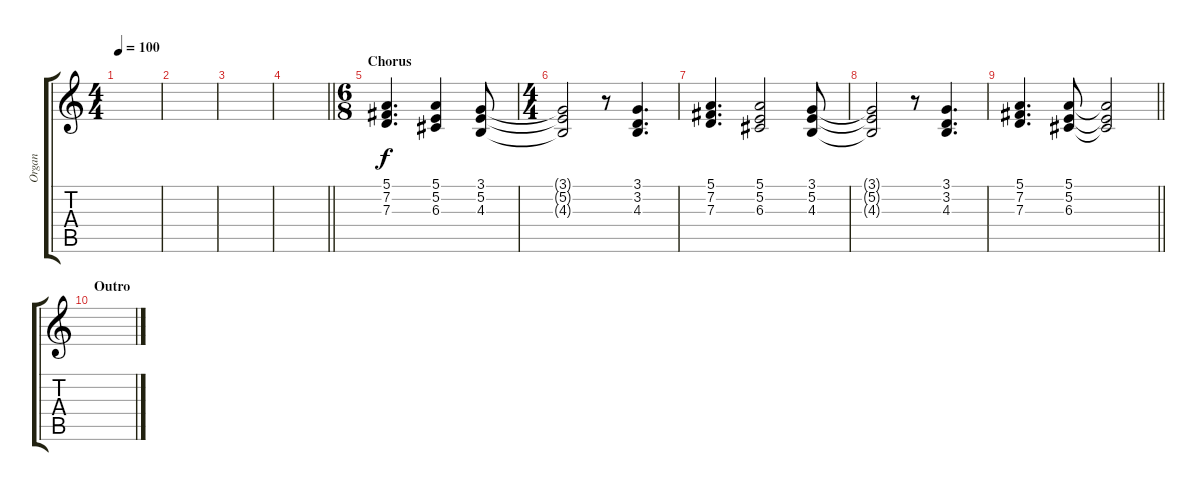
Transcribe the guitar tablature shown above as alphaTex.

\track ("Organ" "Organ") {instrument drawbarorgan}
\staff {score tabs}
\tuning (E4 B3 G3 D3 A2 E2) {hide}
\ts (4 4)
\tempo 100
\clef g2
\ks c
|
|
|
\barLineRight lightlight
|
\ts (6 8)
\section ("" "Chorus")
(5.1 7.2 7.3).4{d} (5.1 5.2 6.3).4 (3.1 5.2 4.3).8 |
\ts (4 4)
(3.1{t} 5.2{t} 4.3{t}).2 r.8 (3.1 3.2 4.3).4{d} |
(5.1 7.2 7.3).4{d} (5.1 5.2 6.3).2 (3.1 5.2 4.3).8 |
(3.1{t} 5.2{t} 4.3{t}).2 r.8 (3.1 3.2 4.3).4{d} |
\barLineRight lightlight
(5.1 7.2 7.3).4{d} (5.1 5.2 6.3).8 (5.1{t} 5.2{t} 6.3{t}).2 |
\section ("" "Outro")
